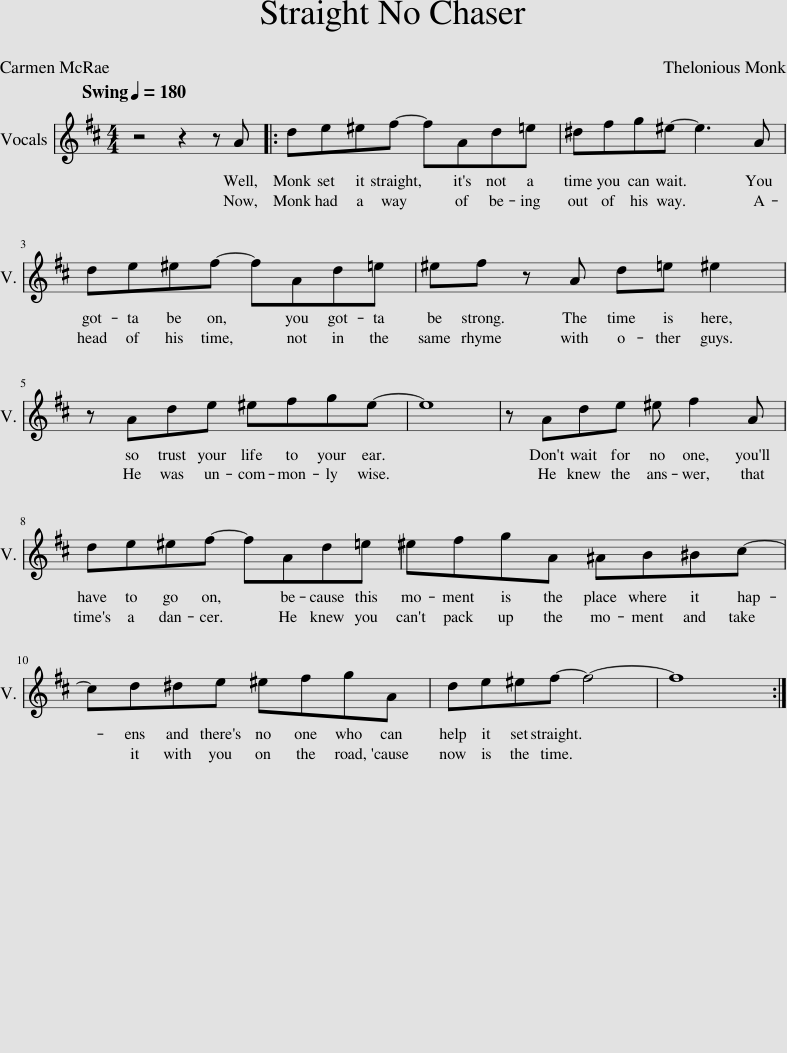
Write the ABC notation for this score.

X:1
%%score 1 { ( 2 4 ) | 3 } 5 ( 6 7 ) 8
L:1/8
Q:1/4=180
M:4/4
I:linebreak $
K:D
V:1 treble
V:2 treble
V:4 treble
V:3 bass
V:5 bass transpose=-12
V:6 perc
K:none
V:7 perc
K:none
V:8 perc stafflines=1
K:none
V:1
 z4 z2 z A |: de^ef- fAd=e | ^dfg^e- e3 A |$ de^ef- fAd=e | ^ef z A d=e ^e2 |$ %5
 z Ade ^efge- | e8 | z Ade ^e f2 A |$ de^ef- fAd=e | ^efgA ^AB^Bc- |$ %10
 cd^de ^efgA | de^ef- f4- | f8 :| %13
V:2
 z8 |: =c4 d4 | d2- (3:2:2d2 d z2 (3:2:2z2 [Ad]- |$ [Ad]2- (3:2:2[Ad]2 F- F3- F/ d/ | z2 (3:2:2z2 d D,4 |$ %5
 d4 [Bd]4 | (3:2:2G2 G (3:2:2z2 G D,4 | .F2 (3:2:2z2 F D,4 |$ F2- (3:2:2F2 F- F4 | (3:2:2A2 A (3:2:2z2 c- c4 |$ %10
 [Ac]4 [ce]2- (3:2:2[ce]2 [Ad]- | [Ad]4- (3:2:2[Ad]2 [Ad]- [Ad]3/2 [Ac]/ | (3:2:2z2 [Ac]- [Ac]2- [Ac]3/2 A/- A3/2 z/ :| %13
V:3
 z8 |: [F,=CDF]4 [CFA=c]4 | [B,=FGB]2- (3:2:2[B,FGB]2 [B,FGB] z2 (3:2:2z2[K:bass] [F,=C^F]- |$ [F,CF]2- (3:2:2[F,CF]2 [D,A,=CD]- [D,A,CD]3- [D,A,CD]/[K:treble] [CFA=c]/ | z2 (3:2:2z2 [=CFA=c] z4 |$ %5
 [B,=FGB]4 [G,FG]4 | (3:2:2[=F,B,D=F]2 [F,B,DF] (3:2:2z2 [F,B,DF] z4 |[K:bass] .[D,A,=CD]2 (3:2:2z2 [D,A,CD] z4 |$ [D,A,=CD]2- (3:2:2[D,A,CD]2 [D,A,CD]- [D,A,CD]4 |[K:treble] (3:2:2[G,CEG]2 [G,CEG] (3:2:2z2 [A,EGA]- [A,EGA]4 |$ %10
 [G,CE]4 [A,GA]2- (3:2:2[A,GA]2 [F,=CF]- | [F,CF]4- (3:2:2[F,CF]2 [F,=CF]- [F,CF]3/2 [G,^CE]/ | (3:2:2z2 [G,CE]- [G,CE]2- [G,CE]3/2 [G,CEG]/- [G,CEG]3/2 z/ :| %13
V:4
 x8 |: x8 | z4 D,4 |$ x8 | x8 |$ %5
 x8 | x8 | x8 |$ x8 | x8 |$ %10
 x8 | x8 | x8 :| %13
V:5
 z8 |: (3:2:2D,2 D, =C,2 B,,2 A,,2 | G,2 =F,2 D,2 B,,2 |$ D,2 D,2 (3:2:2F,2 D, A,2 | D,2 ^D,2 E,2 F,2 |$ %5
 G,,2 G,,2 (3:2:2B,,2 G,, D,2 | G,2 =F,2 D,2 B,,2 | D,2 D,2 E,2 F,2 |$ D,2 A,2 F,2 (3:2:2G,2 A, | C,2 A,,2 E,2 A,,2 |$ %10
 A,,2 A,,2 B,,2 C,2 | (3:2:2D,2 D, =C,2 B,,2 A,,2 | (3:2:2A,,2 A, G,2 F,2 E,2 :| %13
V:6
 z8 |: ^=f2 (3:2:2^f2 ^f ^f2 (3:2:2^f2 ^f | ^=f2 (3:2:2^f2 ^f ^f2 (3:2:2^f2 ^f |$ ^=f2 (3:2:2^f2 ^f ^f2 (3:2:2^f2 ^f | ^=f2 (3:2:2^f2 ^f ^f2 (3:2:2^f2 ^f |$ %5
 ^=f2 (3:2:2^f2 [=c^f] ^f2 (3:2:2[c^f]2 [c^f] | ^=f2 (3:2:2^f2 ^f ^f2 (3:2:2^f2 ^f | ^=f2 (3:2:2^f2 ^f ^f2 (3:2:2^f2 ^f |$ ^=f2 (3:2:2[=c^f]2 ^f ^f2 [c^f]2 | [=c^=f]2 (3:2:2^f2 [c^f] ^f2 (3:2:2^f2 ^f |$ %10
 ^=f2 (3:2:2^f2 ^f ^f2 (3:2:2^f2 ^f | ^=f2 (3:2:2^f2 ^f ^f2 (3:2:2^f2 ^f | ^=f2 (3:2:2^f2 ^f [=c^f]2 (3:2:2[c^f]2 [^f^a] :| %13
V:7
 x8 |: =F2 [^DF]2 F2 [^DF]2 | =F2 [^DF]2 F2 [^DF]2 |$ =F2 [^DF]2 F2 [^DF]2 | =F2 [^DF]2 F2 [^DF]2 |$ %5
 =F2 [^DF]2 F2 [^DF]2 | =F2 [^DF]2 F2 [^DF]2 | =F2 [^DF]2 F2 [^DF]2 |$ =F2 [^DF]2 F2 [^DF]2 | =F2 [^DF]2 F2 [^DF]2 |$ %10
 =F2 [^DF]2 F2 [^DF]2 | =F2 [^DF]2 F2 [^DF]2 | =F2 (3:2:2[^DF]2 F (3:2:2F2 F (3:2:2[^DF]2 F :| %13
V:8
 E2 ^E2 ^E2 ^E2 |: z8 | z8 |$ z8 | z8 |$ %5
 z8 | z8 | z8 |$ z8 | z8 |$ %10
 z8 | z8 | z8 :| %13
